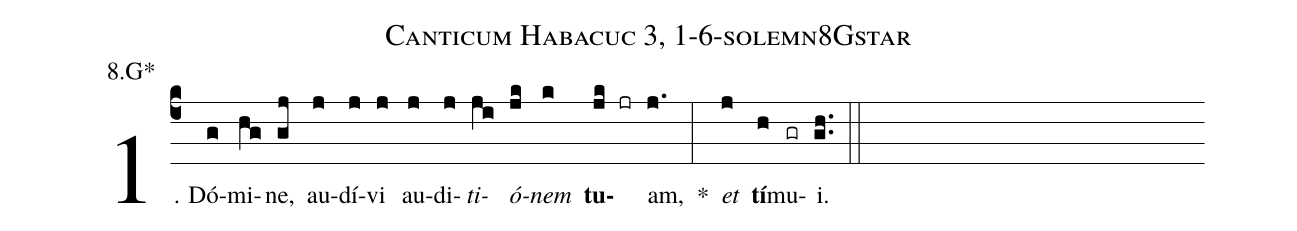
name: Canticum Habacuc 3, 1-6-solemn8Gstar;
annotation: 8.G*;
%%
(c4)1. Dó(g)mi(hg)ne,(gj) au(j)dí(j)vi(j) au(j)di(j)<i>ti</i>(ji)<i>ó</i>(jk)<i>nem</i>(k) <b>tu</b>(jk jr)am,(j.) *(:) <i>et</i>(j) <b>tí</b>(h)mu(gr)i.(gh..) (::)
